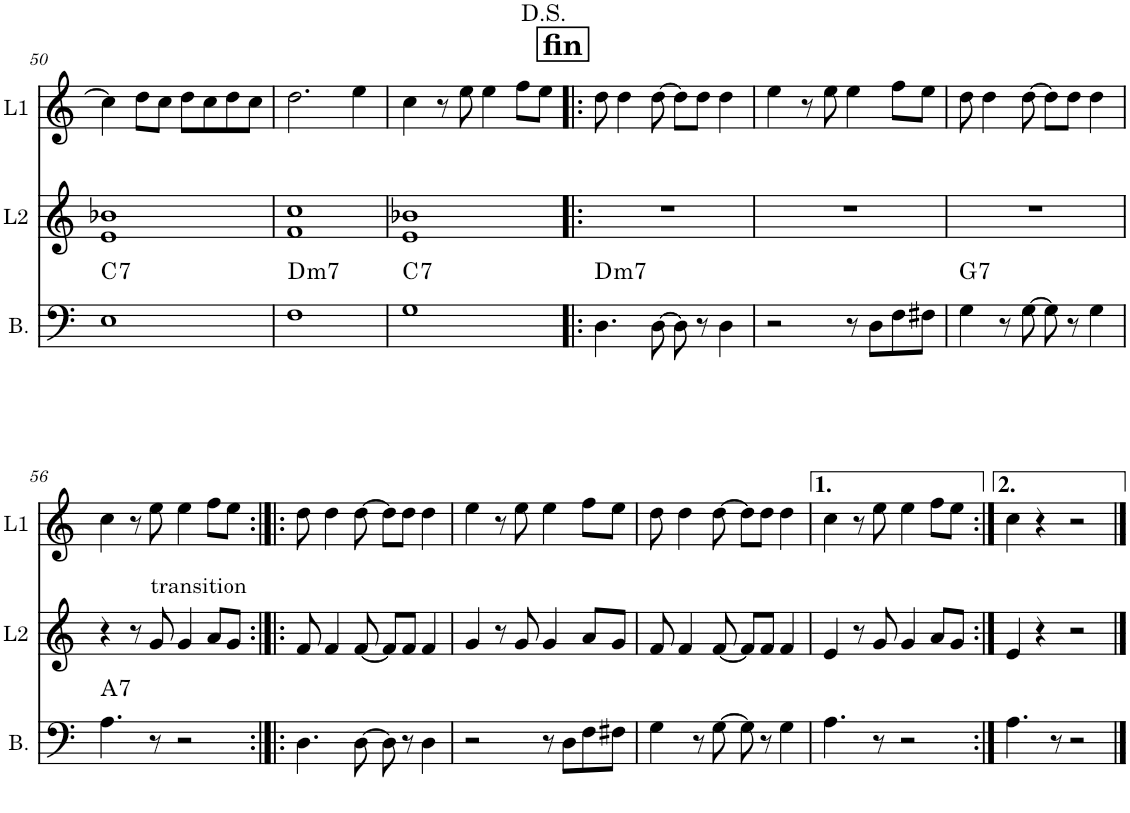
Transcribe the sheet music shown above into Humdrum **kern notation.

**kern	**harte	**kern	**kern
*part3	*part3	*part2	*part1
*staff3	*	*staff2	*staff1
*I"Bass	*	*I"Lead 2	*I"Lead 1
*I'B.	*	*I'L2	*I'L1
!!LO:PB:g=z
*clefF4	*	*clefG2	*clefG2
*	*	*Trd8c14	*Trd1c2
*k[]	*	*k[]	*k[]
*M4/4	*	*M4/4	*M4/4
=50	=50	=50	=50
!	!LO:H:kt=7	!	!
1E	C:7	1e 1b-X	4cc\]
.	.	.	8dd\L
.	.	.	8cc\J
.	.	.	8dd\L
.	.	.	8cc\
.	.	.	8dd\
.	.	.	8cc\J
=51	=51	=51	=51
!	!LO:H:kt=m7	!	!
1F	D:min7	1f 1cc	2.dd\
.	.	.	4ee\
=52	=52	=52	=52
!	!LO:H:kt=7	!	!
1G	C:7	1e 1b-X	4cc\
.	.	.	8r
.	.	.	8ee\
.	.	.	4ee\
.	.	.	8ff\L
.	.	.	8ee\J
!!LO:REH:place=s1:a:B:cj:fs=14:t=fin
=53!|:	=53!|:	=53!|:	=53!|:
!	!LO:H:kt=m7	!	!
4.D\	D:min7	1r	8dd\
.	.	.	4dd\
[8D\	.	.	[8dd\
8D\]	.	.	8dd\L]
8r	.	.	8dd\J
4D\	.	.	4dd\
=54	=54	=54	=54
2r	.	1r	4ee\
.	.	.	8r
.	.	.	8ee\
8r	.	.	4ee\
8D\L	.	.	.
8F\	.	.	8ff\L
8F#X\J	.	.	8ee\J
=55	=55	=55	=55
!	!LO:H:kt=7	!	!
4G\	G:7	1r	8dd\
.	.	.	4dd\
8r	.	.	.
[8G\	.	.	[8dd\
8G\]	.	.	8dd\L]
8r	.	.	8dd\J
4G\	.	.	4dd\
!!LO:LB:g=z
=56	=56	=56	=56
!	!LO:H:kt=7	!	!
4.A\	A:7	4r	4cc\
.	.	8r	8r
!	!	!LO:TX:a:t=transition	!
8r	.	8g/	8ee\
2r	.	4g/	4ee\
.	.	8a/L	8ff\L
.	.	8g/J	8ee\J
=57:|!|:	=57:|!|:	=57:|!|:	=57:|!|:
4.D\	.	8f/	8dd\
.	.	4f/	4dd\
[8D\	.	[8f/	[8dd\
8D\]	.	8f/L]	8dd\L]
8r	.	8f/J	8dd\J
4D\	.	4f/	4dd\
=58	=58	=58	=58
2r	.	4g/	4ee\
.	.	8r	8r
.	.	8g/	8ee\
8r	.	4g/	4ee\
8D\L	.	.	.
8F\	.	8a/L	8ff\L
8F#X\J	.	8g/J	8ee\J
=59	=59	=59	=59
4G\	.	8f/	8dd\
.	.	4f/	4dd\
8r	.	.	.
[8G\	.	[8f/	[8dd\
8G\]	.	8f/L]	8dd\L]
8r	.	8f/J	8dd\J
4G\	.	4f/	4dd\
=60	=60	=60	=60
4.A\	.	4e/	4cc\
.	.	8r	8r
8r	.	8g/	8ee\
2r	.	4g/	4ee\
.	.	8a/L	8ff\L
.	.	8g/J	8ee\J
=61:|!	=61:|!	=61:|!	=61:|!
4.A\	.	4e/	4cc\
.	.	4r	4r
8r	.	.	.
2r	.	2r	2r
==	==	==	==
*-	*-	*-	*-
